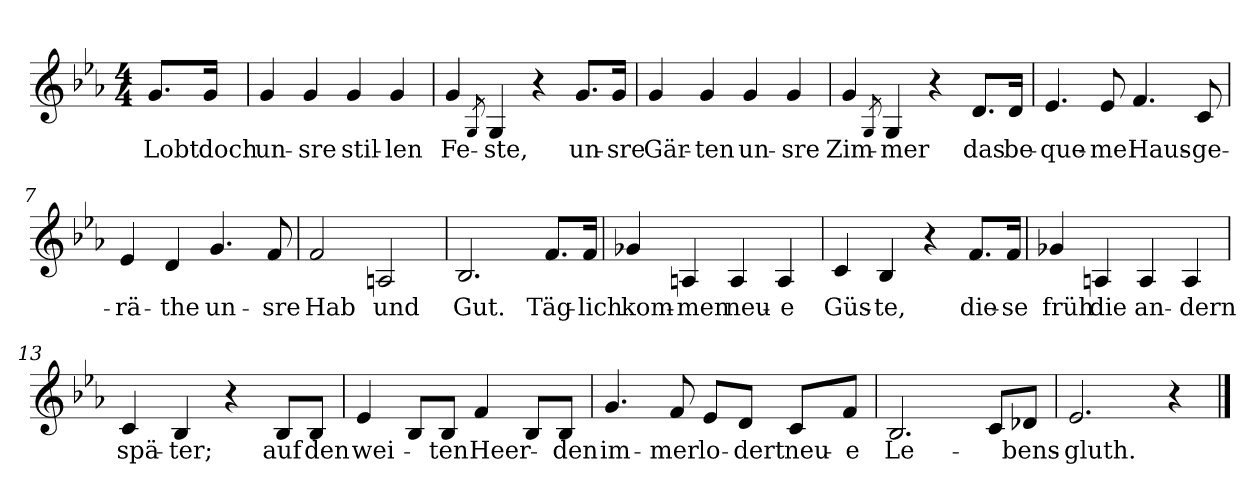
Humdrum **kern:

**kern	**text
*part1	*part1
*staff1	*staff1
*clefG2	*
*k[b-e-a-]	*
*M4/4	*
=1	=1
!	!LO:LY:b
8.g/L	Lobt
!	!LO:LY:b
16g/Jk	doch
=2	=2
!	!LO:LY:b
4g/	un-
!	!LO:LY:b
4g/	-sre
!	!LO:LY:b
4g/	stil-
!	!LO:LY:b
4g/	-len
=3	=3
!	!LO:LY:b
4g/	Fe-
8qG/	.
!	!LO:LY:b
4G/	-ste,
4r	.
!	!LO:LY:b
8.g/L	un-
!	!LO:LY:b
16g/Jk	-sre
=4	=4
!	!LO:LY:b
4g/	Gär-
!	!LO:LY:b
4g/	-ten
!	!LO:LY:b
4g/	un-
!	!LO:LY:b
4g/	-sre
=5	=5
!	!LO:LY:b
4g/	Zim-
8qG/	.
!	!LO:LY:b
4G/	-mer
4r	.
!	!LO:LY:b
8.d/L	das
!	!LO:LY:b
16d/Jk	be-
=6	=6
!	!LO:LY:b
4.e-/	-que-
!	!LO:LY:b
8e-/	-me
!	!LO:LY:b
4.f/	Haus-
!	!LO:LY:b
8c/	-ge-
=7	=7
!	!LO:LY:b
4e-/	-rä-
!	!LO:LY:b
4d/	-the
!	!LO:LY:b
4.g/	un-
!	!LO:LY:b
8f/	-sre
!!LO:LB:g=z
=8	=8
!	!LO:LY:b
2f/	Hab
!	!LO:LY:b
2An/	und
=9	=9
!	!LO:LY:b
2.B-/	Gut.
!	!LO:LY:b
8.f/L	Täg-
!	!LO:LY:b
16f/Jk	-lich
=10	=10
!	!LO:LY:b
4g-X/	kom-
!	!LO:LY:b
4An/	-men
!	!LO:LY:b
4A/	neu-
!	!LO:LY:b
4A/	-e
=11	=11
!	!LO:LY:b
4c/	Güs-
!	!LO:LY:b
4B-/	-te,
4r	.
!	!LO:LY:b
8.f/L	die-
!	!LO:LY:b
16f/Jk	-se
=12	=12
!	!LO:LY:b
4g-X/	früh
!	!LO:LY:b
4An/	die
!	!LO:LY:b
4A/	an-
!	!LO:LY:b
4A/	-dern
=13	=13
!	!LO:LY:b
4c/	spä-
!	!LO:LY:b
4B-/	-ter;
4r	.
!	!LO:LY:b
8B-/L	auf
!	!LO:LY:b
8B-/J	den
=14	=14
!	!LO:LY:b
4e-/	wei-
8B-/L	.
!	!LO:LY:b
8B-/J	-ten
!	!LO:LY:b
4f/	Heer-
8B-/L	.
!	!LO:LY:b
8B-/J	-den
!!LO:LB:g=z
=15	=15
!	!LO:LY:b
4.g/	im-
!	!LO:LY:b
8f/	-mer
!	!LO:LY:b
8e-/L	lo-
!	!LO:LY:b
8d/J	-dert
!	!LO:LY:b
8c/L	neu-
!	!LO:LY:b
8f/J	-e
=16	=16
!	!LO:LY:b
2.B-/	Le-
8c/L	.
!	!LO:LY:b
8d-X/J	-bens-
=17	=17
!	!LO:LY:b
2.e-/	-gluth.
4r	.
==	==
*-	*-
